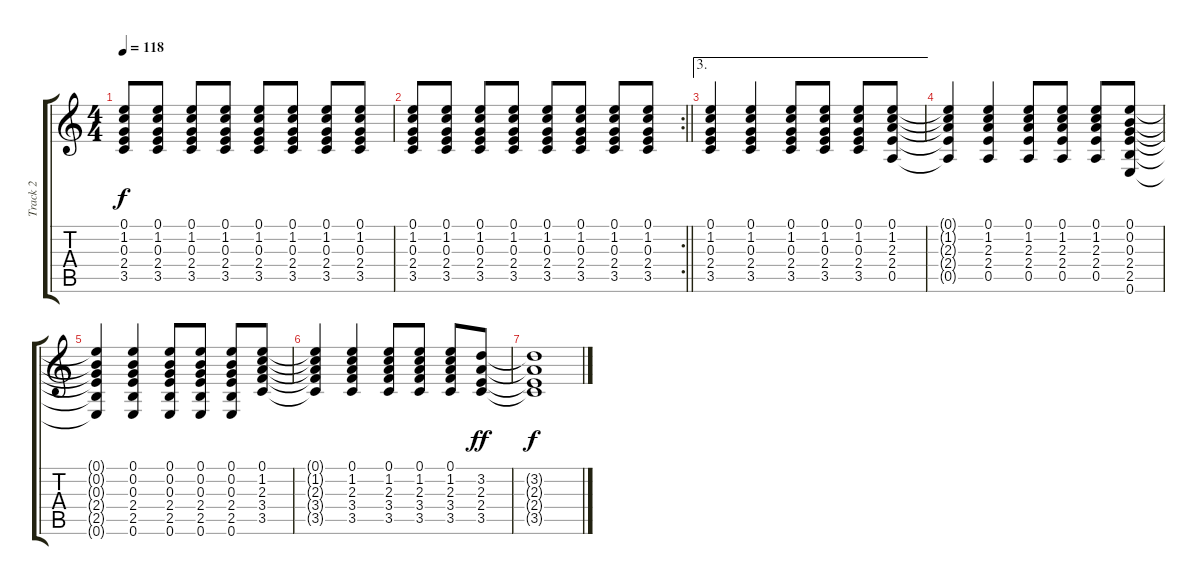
\track ("Track 2" "Track 2") {instrument acousticguitarsteel}
\staff {score tabs}
\tuning (E4 B3 G3 D3 A2 E2) {hide}
\ts (4 4)
\tempo 118
\clef g2
\ks c
(0.1 1.2 0.3 2.4 3.5).8{dy f} (0.1 1.2 0.3 2.4 3.5).8 (0.1 1.2 0.3 2.4 3.5).8 (0.1 1.2 0.3 2.4 3.5).8 (0.1 1.2 0.3 2.4 3.5).8 (0.1 1.2 0.3 2.4 3.5).8 (0.1 1.2 0.3 2.4 3.5).8 (0.1 1.2 0.3 2.4 3.5).8 |
\rc 2
\barLineRight lightlight
(0.1 1.2 0.3 2.4 3.5).8 (0.1 1.2 0.3 2.4 3.5).8 (0.1 1.2 0.3 2.4 3.5).8 (0.1 1.2 0.3 2.4 3.5).8 (0.1 1.2 0.3 2.4 3.5).8 (0.1 1.2 0.3 2.4 3.5).8 (0.1 1.2 0.3 2.4 3.5).8 (0.1 1.2 0.3 2.4 3.5).8 |
\ae 3
(0.1 1.2 0.3 2.4 3.5).4 (0.1 1.2 0.3 2.4 3.5).4 (0.1 1.2 0.3 2.4 3.5).8 (0.1 1.2 0.3 2.4 3.5).8 (0.1 1.2 0.3 2.4 3.5).8 (0.1 1.2 2.3 2.4 0.5).8 |
(0.1{t} 1.2{t} 2.3{t} 2.4{t} 0.5{t}).4 (0.1 1.2 2.3 2.4 0.5).4 (0.1 1.2 2.3 2.4 0.5).8 (0.1 1.2 2.3 2.4 0.5).8 (0.1 1.2 2.3 2.4 0.5).8 (0.1 0.2 0.3 2.4 2.5 0.6).8 |
(0.1{t} 0.2{t} 0.3{t} 2.4{t} 2.5{t} 0.6{t}).4 (0.1 0.2 0.3 2.4 2.5 0.6).4 (0.1 0.2 0.3 2.4 2.5 0.6).8 (0.1 0.2 0.3 2.4 2.5 0.6).8 (0.1 0.2 0.3 2.4 2.5 0.6).8 (0.1 1.2 2.3 3.4 3.5).8 |
(0.1{t} 1.2{t} 2.3{t} 3.4{t} 3.5{t}).4 (0.1 1.2 2.3 3.4 3.5).4 (0.1 1.2 2.3 3.4 3.5).8 (0.1 1.2 2.3 3.4 3.5).8 (0.1 1.2 2.3 3.4 3.5).8 (3.2 2.3 2.4 3.5).8{dy ff} |
(3.2{t} 2.3{t} 2.4{t} 3.5{t}).1{dy f}
